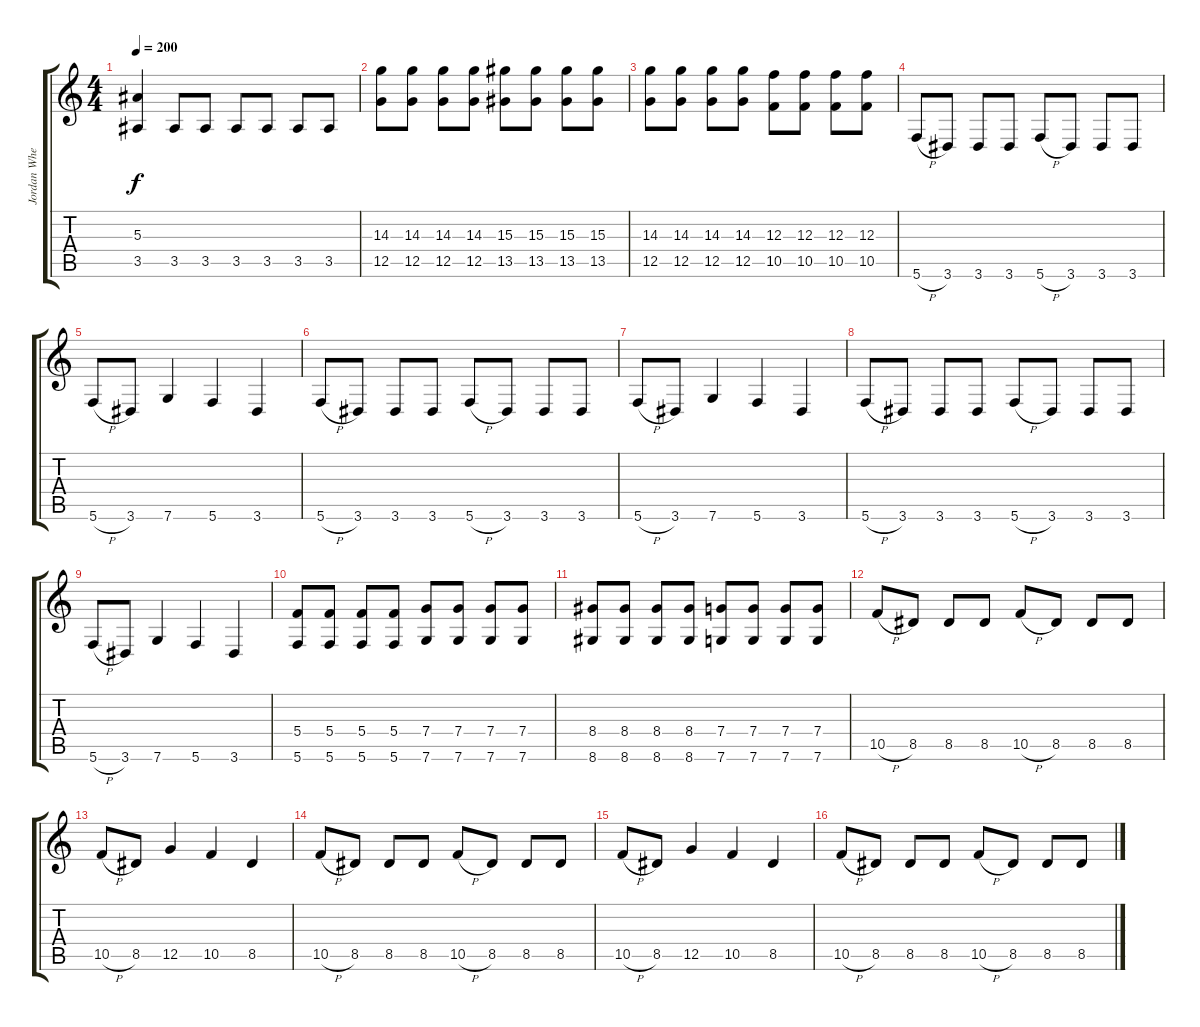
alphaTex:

\track ("Jordan Whelan" "Jordan Whe") {instrument distortionguitar}
\staff {score tabs}
\tuning (D4 A4 F3 C3 G2 C2) {hide}
\ts (4 4)
\tempo 200
\clef g2
\ks c
(5.3 3.5).4{dy f} 3.5.8 3.5.8 3.5.8 3.5.8 3.5.8 3.5.8 |
(14.3 12.5).8 (14.3 12.5).8 (14.3 12.5).8 (14.3 12.5).8 (15.3 13.5).8 (15.3 13.5).8 (15.3 13.5).8 (15.3 13.5).8 |
(14.3 12.5).8 (14.3 12.5).8 (14.3 12.5).8 (14.3 12.5).8 (12.3 10.5).8 (12.3 10.5).8 (12.3 10.5).8 (12.3 10.5).8 |
5.6{h}.8{balance 8} 3.6.8 3.6.8 3.6.8 5.6{h}.8 3.6.8 3.6.8 3.6.8 |
5.6{h}.8 3.6.8 7.6.4 5.6.4 3.6.4 |
5.6{h}.8 3.6.8 3.6.8 3.6.8 5.6{h}.8 3.6.8 3.6.8 3.6.8 |
5.6{h}.8 3.6.8 7.6.4 5.6.4 3.6.4 |
5.6{h}.8 3.6.8 3.6.8 3.6.8 5.6{h}.8 3.6.8 3.6.8 3.6.8 |
5.6{h}.8 3.6.8 7.6.4 5.6.4 3.6.4 |
(5.4 5.6).8 (5.4 5.6).8 (5.4 5.6).8 (5.4 5.6).8 (7.4 7.6).8 (7.4 7.6).8 (7.4 7.6).8 (7.4 7.6).8 |
(8.4 8.6).8 (8.4 8.6).8 (8.4 8.6).8 (8.4 8.6).8 (7.4 7.6).8 (7.4 7.6).8 (7.4 7.6).8 (7.4 7.6).8 |
10.5{h}.8 8.5.8 8.5.8 8.5.8 10.5{h}.8 8.5.8 8.5.8 8.5.8 |
10.5{h}.8 8.5.8 12.5.4 10.5.4 8.5.4 |
10.5{h}.8 8.5.8 8.5.8 8.5.8 10.5{h}.8 8.5.8 8.5.8 8.5.8 |
10.5{h}.8 8.5.8 12.5.4 10.5.4 8.5.4 |
10.5{h}.8 8.5.8 8.5.8 8.5.8 10.5{h}.8 8.5.8 8.5.8 8.5.8
